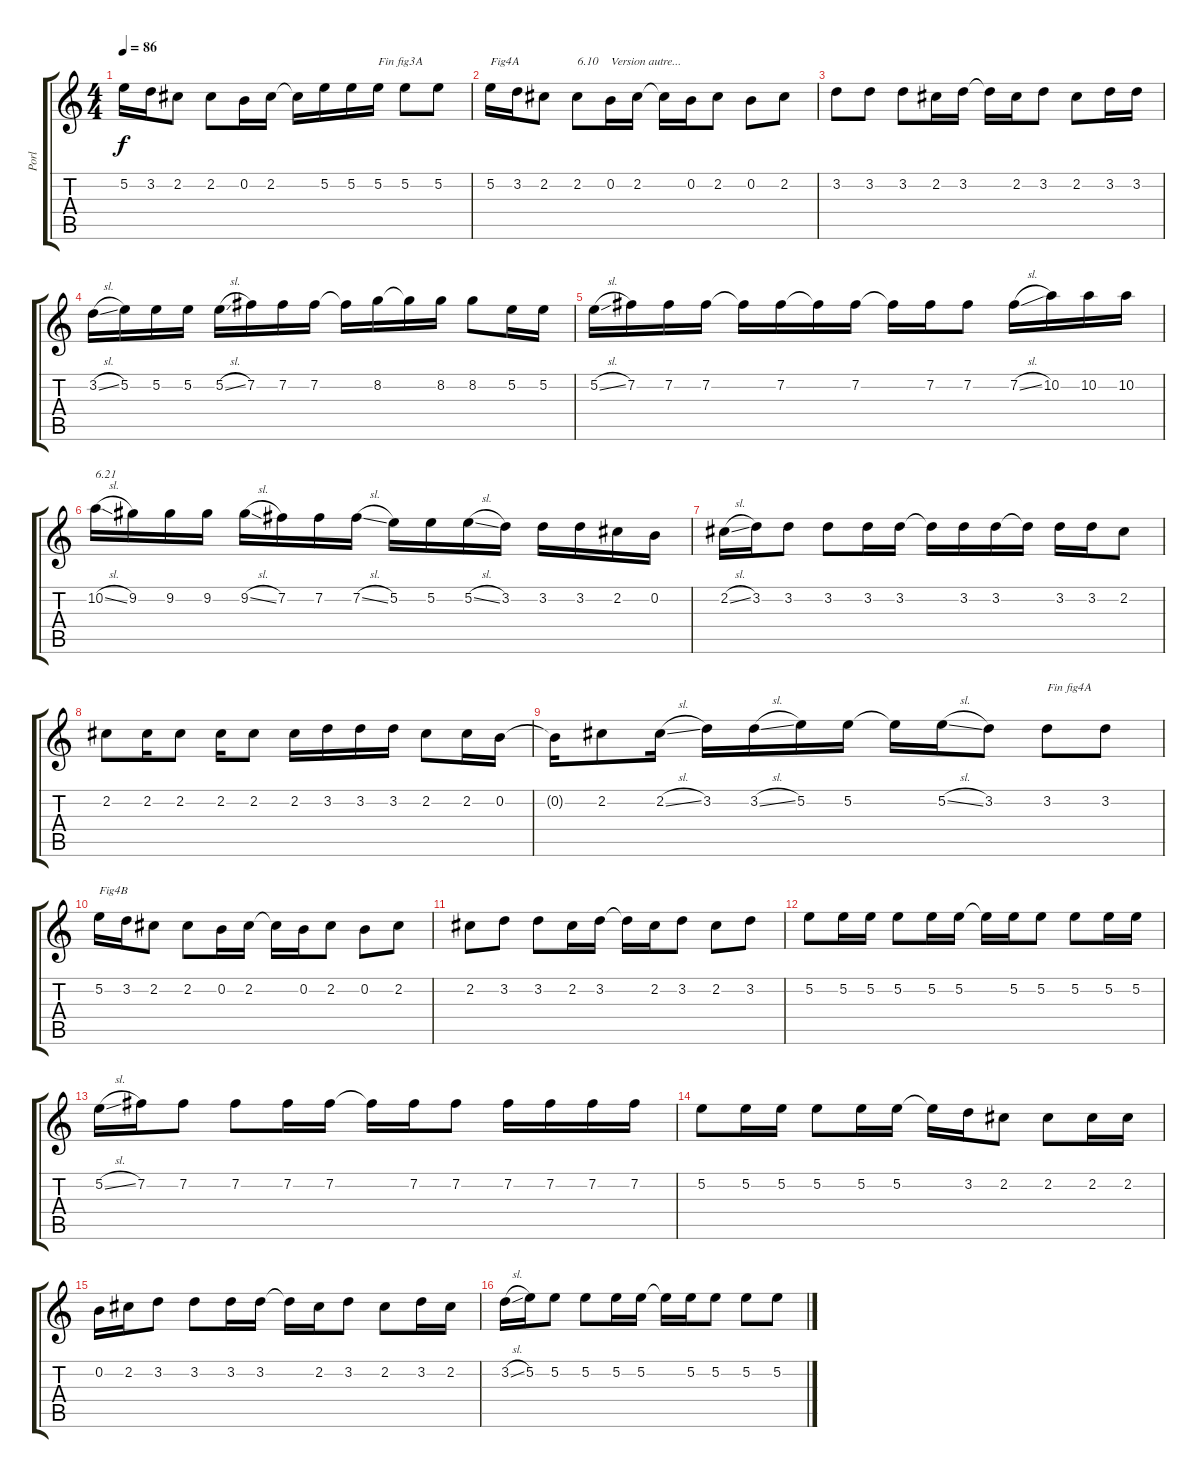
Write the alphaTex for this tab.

\track ("Porl" "Porl") {instrument electricguitarclean}
\staff {score tabs}
\tuning (E4 B3 G3 D3 A2 E2) {hide}
\ts (4 4)
\tempo 86
\clef g2
\ks c
5.2.16{dy f} 3.2.16 2.2.8 2.2.8 0.2.16 2.2.16 2.2{t}.16 5.2.16 5.2.16 5.2.16{txt "Fin fig3A"} 5.2.8 5.2.8 |
5.2.16{txt "Fig4A"} 3.2.16 2.2.8 2.2.8{txt "6.10"} 0.2.16{txt "Version autre..."} 2.2.16 2.2{t}.16 0.2.16 2.2.8 0.2.8 2.2.8 |
3.2.8 3.2.8 3.2.8 2.2.16 3.2.16 3.2{t}.16 2.2.16 3.2.8 2.2.8 3.2.16 3.2.16 |
3.2{sl}.16 5.2.16 5.2.16 5.2.16 5.2{sl}.16 7.2.16 7.2.16 7.2.16 7.2{t}.16 8.2.16 8.2{t}.16 8.2.16 8.2.8 5.2.16 5.2.16 |
5.2{sl}.16 7.2.16 7.2.16 7.2.16 7.2{t}.16 7.2.16 7.2{t}.16 7.2.16 7.2{t}.16 7.2.16 7.2.8 7.2{sl}.16 10.2.16 10.2.16 10.2.16 |
10.2{sl}.16{txt "6.21"} 9.2.16 9.2.16 9.2.16 9.2{sl}.16 7.2.16 7.2.16 7.2{sl}.16 5.2.16 5.2.16 5.2{sl}.16 3.2.16 3.2.16 3.2.16 2.2.16 0.2.16 |
2.2{sl}.16 3.2.16 3.2.8 3.2.8 3.2.16 3.2.16 3.2{t}.16 3.2.16 3.2.16 3.2{t}.16 3.2.16 3.2.16 2.2.8 |
2.2.8 2.2.16 2.2.8 2.2.16 2.2.8 2.2.16 3.2.16 3.2.16 3.2.16 2.2.8 2.2.16 0.2.16 |
0.2{t}.16 2.2.8 2.2{sl}.16 3.2.16 3.2{sl}.16 5.2.16 5.2.16 5.2{t}.16 5.2{sl}.16 3.2.8 3.2.8{txt "Fin fig4A"} 3.2.8 |
5.2.16{txt "Fig4B"} 3.2.16 2.2.8 2.2.8 0.2.16 2.2.16 2.2{t}.16 0.2.16 2.2.8 0.2.8 2.2.8 |
2.2.8 3.2.8 3.2.8 2.2.16 3.2.16 3.2{t}.16 2.2.16 3.2.8 2.2.8 3.2.8 |
5.2.8 5.2.16 5.2.16 5.2.8 5.2.16 5.2.16 5.2{t}.16 5.2.16 5.2.8 5.2.8 5.2.16 5.2.16 |
5.2{sl}.16 7.2.16 7.2.8 7.2.8 7.2.16 7.2.16 7.2{t}.16 7.2.16 7.2.8 7.2.16 7.2.16 7.2.16 7.2.16 |
5.2.8 5.2.16 5.2.16 5.2.8 5.2.16 5.2.16 5.2{t}.16 3.2.16 2.2.8 2.2.8 2.2.16 2.2.16 |
0.2.16 2.2.16 3.2.8 3.2.8 3.2.16 3.2.16 3.2{t}.16 2.2.16 3.2.8 2.2.8 3.2.16 2.2.16 |
3.2{sl}.16 5.2.16 5.2.8 5.2.8 5.2.16 5.2.16 5.2{t}.16 5.2.16 5.2.8 5.2.8 5.2.8
